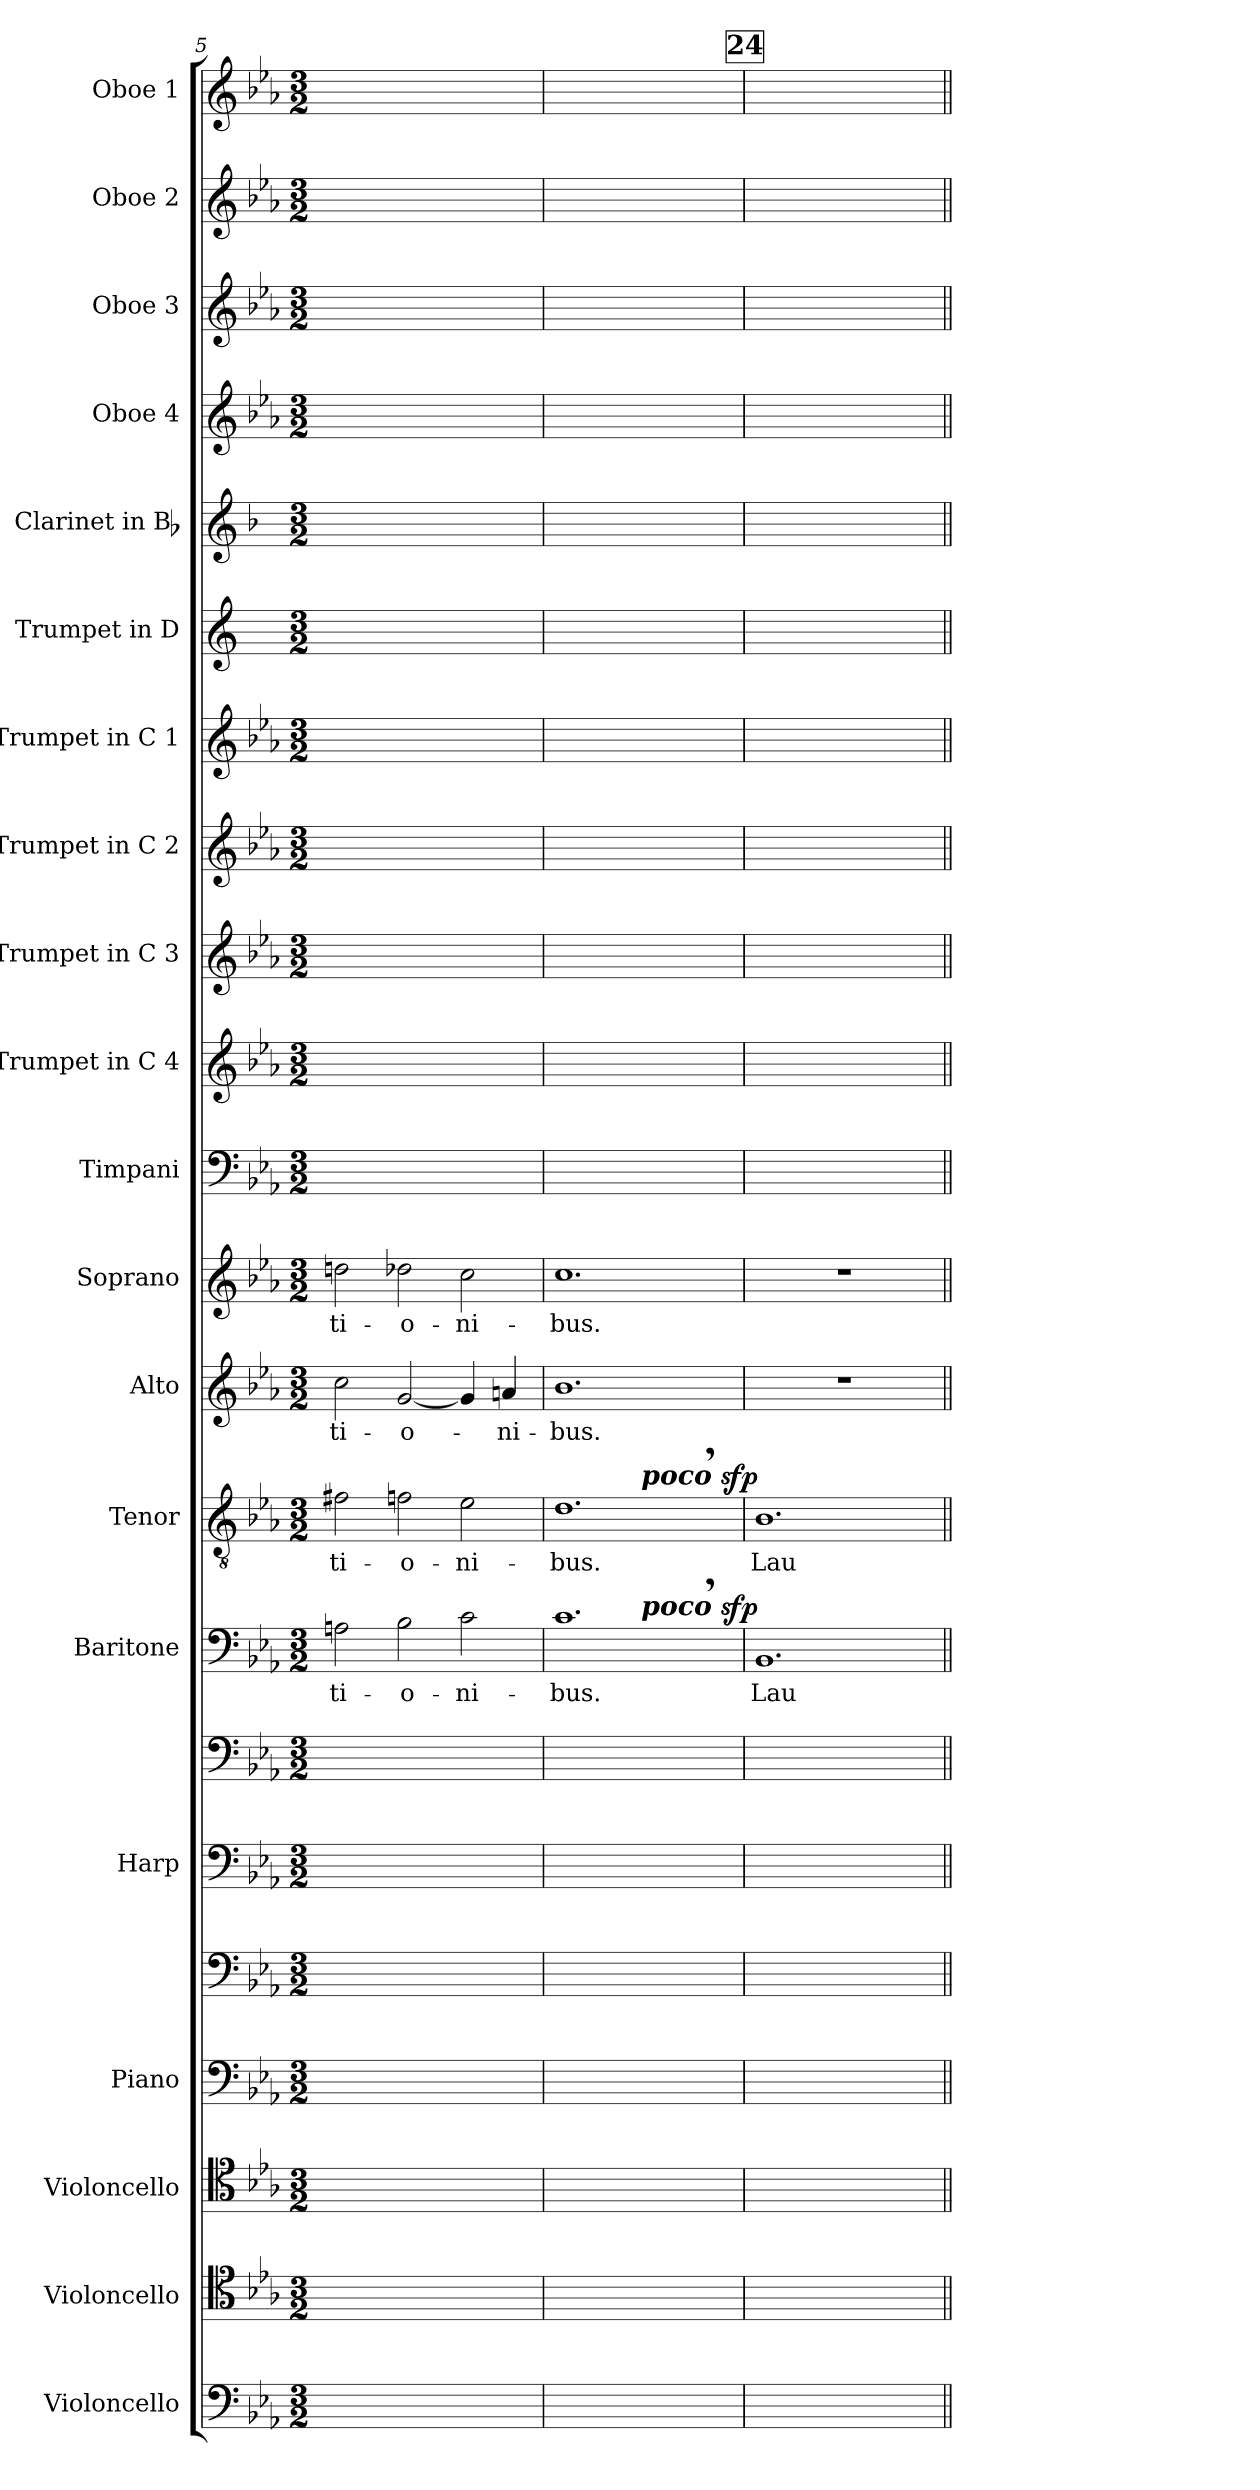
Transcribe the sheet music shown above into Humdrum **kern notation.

**kern	**kern	**kern	**kern	**kern	**kern	**kern	**kern	**text	**dynam	**kern	**text	**dynam	**kern	**text	**kern	**text	**kern	**kern	**kern	**kern	**kern	**kern	**kern	**kern	**kern	**kern	**kern
*part20	*part19	*part18	*part17	*part17	*part16	*part16	*part15	*part15	*part15	*part14	*part14	*part14	*part13	*part13	*part12	*part12	*part11	*part10	*part9	*part8	*part7	*part6	*part5	*part4	*part3	*part2	*part1
*staff22	*staff21	*staff20	*staff19	*staff18	*staff17	*staff16	*staff15	*staff15	*staff15	*staff14	*staff14	*staff14	*staff13	*staff13	*staff12	*staff12	*staff11	*staff10	*staff9	*staff8	*staff7	*staff6	*staff5	*staff4	*staff3	*staff2	*staff1
*I"Violoncello	*I"Violoncello	*I"Violoncello	*I"Piano	*	*I"Harp	*	*I"Baritone	*	*	*I"Tenor	*	*	*I"Alto	*	*I"Soprano	*	*I"Timpani	*I"Trumpet in C 4	*I"Trumpet in C 3	*I"Trumpet in C 2	*I"Trumpet in C 1	*I"Trumpet in D	*I"Clarinet in Bb	*I"Oboe 4	*I"Oboe 3	*I"Oboe 2	*I"Oboe 1
*I'Vc.	*I'Vc.	*I'Vc.	*I'Pno	*	*I'Hp	*	*I'Bar.	*	*	*I'T.	*	*	*I'A.	*	*I'S.	*	*I'Timp.	*	*	*	*	*	*I'Cl.	*I'Ob.	*I'Ob.	*I'Ob.	*I'Ob.
*clefF4	*clefC4	*clefC4	*clefF4	*clefF4	*clefF4	*clefF4	*clefF4	*	*	*clefGv2	*	*	*clefG2	*	*clefG2	*	*clefF4	*clefG2	*clefG2	*clefG2	*clefG2	*clefG2	*clefG2	*clefG2	*clefG2	*clefG2	*clefG2
*	*	*	*	*	*	*	*	*	*	*ITrd7c12	*	*	*	*	*	*	*	*	*	*	*	*ITrd-1c-2	*ITrd1c2	*	*	*	*
*k[b-e-a-]	*k[b-e-a-]	*k[b-e-a-]	*k[b-e-a-]	*k[b-e-a-]	*k[b-e-a-]	*k[b-e-a-]	*k[b-e-a-]	*	*	*k[b-e-a-]	*	*	*k[b-e-a-]	*	*k[b-e-a-]	*	*k[b-e-a-]	*k[b-e-a-]	*k[b-e-a-]	*k[b-e-a-]	*k[b-e-a-]	*k[f#c#]	*k[b-e-a-]	*k[b-e-a-]	*k[b-e-a-]	*k[b-e-a-]	*k[b-e-a-]
*E-:	*E-:	*E-:	*E-:	*E-:	*E-:	*E-:	*E-:	*	*	*E-:	*	*	*E-:	*	*E-:	*	*E-:	*E-:	*E-:	*E-:	*E-:	*D:	*E-:	*E-:	*E-:	*E-:	*E-:
*M3/2	*M3/2	*M3/2	*M3/2	*M3/2	*M3/2	*M3/2	*M3/2	*	*	*M3/2	*	*	*M3/2	*	*M3/2	*	*M3/2	*M3/2	*M3/2	*M3/2	*M3/2	*M3/2	*M3/2	*M3/2	*M3/2	*M3/2	*M3/2
=5	=5	=5	=5	=5	=5	=5	=5	=5	=5	=5	=5	=5	=5	=5	=5	=5	=5	=5	=5	=5	=5	=5	=5	=5	=5	=5	=5
2ryy	2ryy	2ryy	2ryy	2ryy	2ryy	2ryy	2An	-ti-	.	2F#X	-ti-	.	2cc	-ti-	2ddn	-ti-	2ryy	2ryy	2ryy	2ryy	2ryy	1.ryy	2%3ryy	2%3ryy	2%3ryy	2%3ryy	2%3ryy
2ryy	2.ryy	2ryy	2ryy	2ryy	2ryy	2ryy	2B-	-o-	.	2Fn	-o-	.	[2g	-o-	2dd-X	-o-	2ryy	2ryy	2ryy	2ryy	2ryy	.	.	.	.	.	.
2ryy	.	2ryy	2ryy	2ryy	2ryy	2ryy	2c	-ni-	.	2E-	-ni-	.	4g]	.	2cc	-ni-	2ryy	2ryy	2ryy	2ryy	2ryy	.	.	.	.	.	.
.	4ryy	.	.	.	.	.	.	.	.	.	.	.	4an	-ni-	.	.	.	.	.	.	.	.	.	.	.	.	.
=6	=6	=6	=6	=6	=6	=6	=6	=6	=6	=6	=6	=6	=6	=6	=6	=6	=6	=6	=6	=6	=6	=6	=6	=6	=6	=6	=6
1.ryy	1.ryy	1.ryy	2ryy	2ryy	2ryy	2ryy	1.c,	-bus.	.	1.D,	-bus.	.	1.b-	-bus.	1.cc	-bus.	2ryy	1.ryy	1.ryy	1.ryy	1.ryy	1.ryy	2%3ryy	2%3ryy	2%3ryy	2%3ryy	2%3ryy
.	.	.	2ryy	2ryy	2ryy	2ryy	.	.	.	.	.	.	.	.	.	.	2ryy	.	.	.	.	.	.	.	.	.	.
.	.	.	2ryy	2ryy	2ryy	2ryy	.	.	.	.	.	.	.	.	.	.	2ryy	.	.	.	.	.	.	.	.	.	.
!!LO:REH:place=s1:t=24
=7	=7	=7	=7	=7	=7	=7	=7	=7	=7	=7	=7	=7	=7	=7	=7	=7	=7	=7	=7	=7	=7	=7	=7	=7	=7	=7	=7
!	!	!	!	!	!	!	!	!	!LO:DY:a:rj:t=poco %s	!	!	!LO:DY:a:rj:t=poco %s	!	!	!	!	!	!	!	!	!	!	!	!	!	!	!
2%3ryy	2%3ryy	2%3ryy	2ryy	2ryy	2ryy	2ryy	1.BB-	Lau -	sfp	1.BB-	Lau -	sfp	2%3r	.	2%3r	.	2ryy	2%3ryy	2%3ryy	2%3ryy	2%3ryy	2%3ryy	1.ryy	1.ryy	1.ryy	1.ryy	1.ryy
.	.	.	2ryy	2ryy	2ryy	2ryy	.	.	.	.	.	.	.	.	.	.	2ryy	.	.	.	.	.	.	.	.	.	.
.	.	.	2ryy	2ryy	2ryy	2ryy	.	.	.	.	.	.	.	.	.	.	2ryy	.	.	.	.	.	.	.	.	.	.
=||	=||	=||	=||	=||	=||	=||	=||	=||	=||	=||	=||	=||	=||	=||	=||	=||	=||	=||	=||	=||	=||	=||	=||	=||	=||	=||	=||
*-	*-	*-	*-	*-	*-	*-	*-	*-	*-	*-	*-	*-	*-	*-	*-	*-	*-	*-	*-	*-	*-	*-	*-	*-	*-	*-	*-
